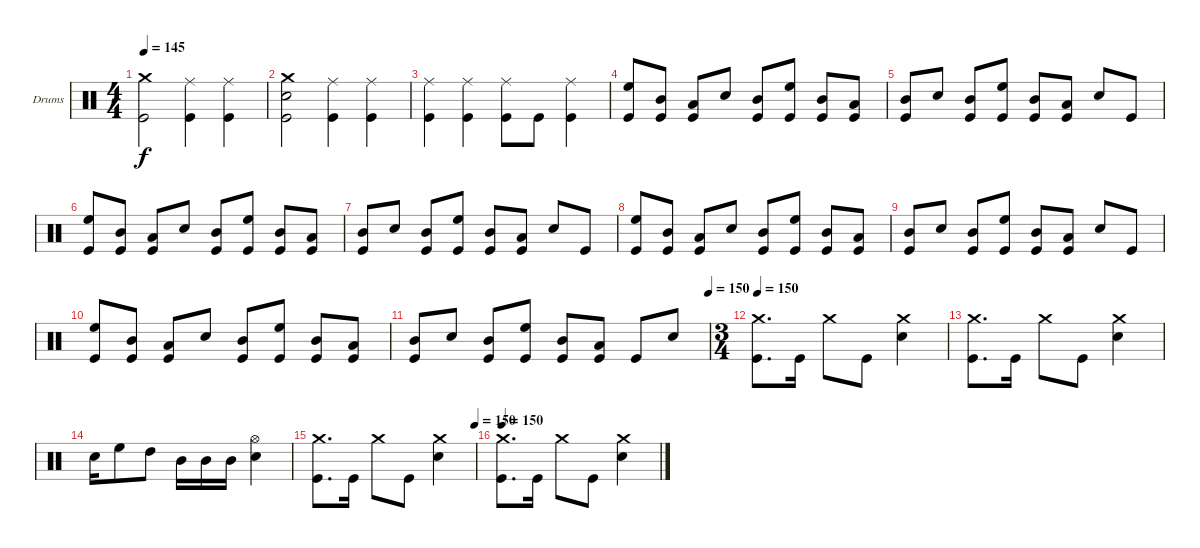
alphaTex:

\bracketExtendMode groupsimilarinstruments
\firstSystemTrackNameOrientation horizontal
\otherSystemsTrackNameOrientation horizontal
\track ("Drumkit" "Drums") {instrument percussion}
\staff {score}
\articulation defaults
\ts (4 4)
\tempo 145
\clef neutral
\ks c
("Crash medium (hit)" "Kick (hit)").2{dy f} ("Ride (middle)" "Kick (hit)").4 ("Ride (middle)" "Kick (hit)").4 |
("Crash medium (hit)" "Snare (hit) 2" "Kick (hit)").2 ("Ride (middle)" "Kick (hit)").4 ("Ride (middle)" "Kick (hit)").4 |
("Ride (middle)" "Kick (hit)").4 ("Ride (middle)" "Kick (hit)").4 ("Ride (middle)" "Kick (hit)").8 "Kick (hit)".8 ("Ride (middle)" "Kick (hit)").4 |
("High Floor Tom (hit)" "Kick (hit)").8 ("Mid Tom (hit)" "Kick (hit)").8 ("Low Tom (hit)" "Kick (hit)").8 "Snare (hit) 2".8 ("Mid Tom (hit)" "Kick (hit)").8 ("High Floor Tom (hit)" "Kick (hit)").8 ("Mid Tom (hit)" "Kick (hit)").8 ("Low Tom (hit)" "Kick (hit)").8 |
("Mid Tom (hit)" "Kick (hit)").8 "Snare (hit) 2".8 ("Mid Tom (hit)" "Kick (hit)").8 ("High Floor Tom (hit)" "Kick (hit)").8 ("Mid Tom (hit)" "Kick (hit)").8 ("Low Tom (hit)" "Kick (hit)").8 "Snare (hit) 2".8 "Kick (hit)".8 |
("High Floor Tom (hit)" "Kick (hit)").8 ("Mid Tom (hit)" "Kick (hit)").8 ("Low Tom (hit)" "Kick (hit)").8 "Snare (hit) 2".8 ("Mid Tom (hit)" "Kick (hit)").8 ("High Floor Tom (hit)" "Kick (hit)").8 ("Mid Tom (hit)" "Kick (hit)").8 ("Low Tom (hit)" "Kick (hit)").8 |
("Mid Tom (hit)" "Kick (hit)").8 "Snare (hit) 2".8 ("Mid Tom (hit)" "Kick (hit)").8 ("High Floor Tom (hit)" "Kick (hit)").8 ("Mid Tom (hit)" "Kick (hit)").8 ("Low Tom (hit)" "Kick (hit)").8 "Snare (hit) 2".8 "Kick (hit)".8 |
("High Floor Tom (hit)" "Kick (hit)").8 ("Mid Tom (hit)" "Kick (hit)").8 ("Low Tom (hit)" "Kick (hit)").8 "Snare (hit) 2".8 ("Mid Tom (hit)" "Kick (hit)").8 ("High Floor Tom (hit)" "Kick (hit)").8 ("Mid Tom (hit)" "Kick (hit)").8 ("Low Tom (hit)" "Kick (hit)").8 |
("Mid Tom (hit)" "Kick (hit)").8 "Snare (hit) 2".8 ("Mid Tom (hit)" "Kick (hit)").8 ("High Floor Tom (hit)" "Kick (hit)").8 ("Mid Tom (hit)" "Kick (hit)").8 ("Low Tom (hit)" "Kick (hit)").8 "Snare (hit) 2".8 "Kick (hit)".8 |
("High Floor Tom (hit)" "Kick (hit)").8 ("Mid Tom (hit)" "Kick (hit)").8 ("Low Tom (hit)" "Kick (hit)").8 "Snare (hit) 2".8 ("Mid Tom (hit)" "Kick (hit)").8 ("High Floor Tom (hit)" "Kick (hit)").8 ("Mid Tom (hit)" "Kick (hit)").8 ("Low Tom (hit)" "Kick (hit)").8 |
\tempo (150 1)
("Mid Tom (hit)" "Kick (hit)").8 "Snare (hit) 2".8 ("Mid Tom (hit)" "Kick (hit)").8 ("High Floor Tom (hit)" "Kick (hit)").8 ("Mid Tom (hit)" "Kick (hit)").8 ("Low Tom (hit)" "Kick (hit)").8 "Kick (hit)".8 "Snare (hit) 2".8 |
\ts (3 4)
\tempo 150
("Crash medium (hit)" "Kick (hit)").8{d} "Kick (hit)".16 "Crash medium (hit)".8 "Kick (hit)".8 ("Crash medium (hit)" "Snare (hit) 2").4 |
("Crash medium (hit)" "Kick (hit)").8{d} "Kick (hit)".16 "Crash medium (hit)".8 "Kick (hit)".8 ("Crash medium (hit)" "Snare (hit) 2").4 |
"Snare (hit) 2".16 "High Floor Tom (hit)".8 "High Tom (hit)".8 "Mid Tom (hit)".16 "Mid Tom (hit)".16 "Mid Tom (hit)".16 ("Hi-Hat (open)" "Snare (hit) 2").4 |
\tempo (150 1)
("Crash medium (hit)" "Kick (hit)").8{d} "Kick (hit)".16 "Crash medium (hit)".8 "Kick (hit)".8 ("Crash medium (hit)" "Snare (hit) 2").4 |
\tempo 150
("Crash medium (hit)" "Kick (hit)").8{d} "Kick (hit)".16 "Crash medium (hit)".8 "Kick (hit)".8 ("Crash medium (hit)" "Snare (hit) 2").4
